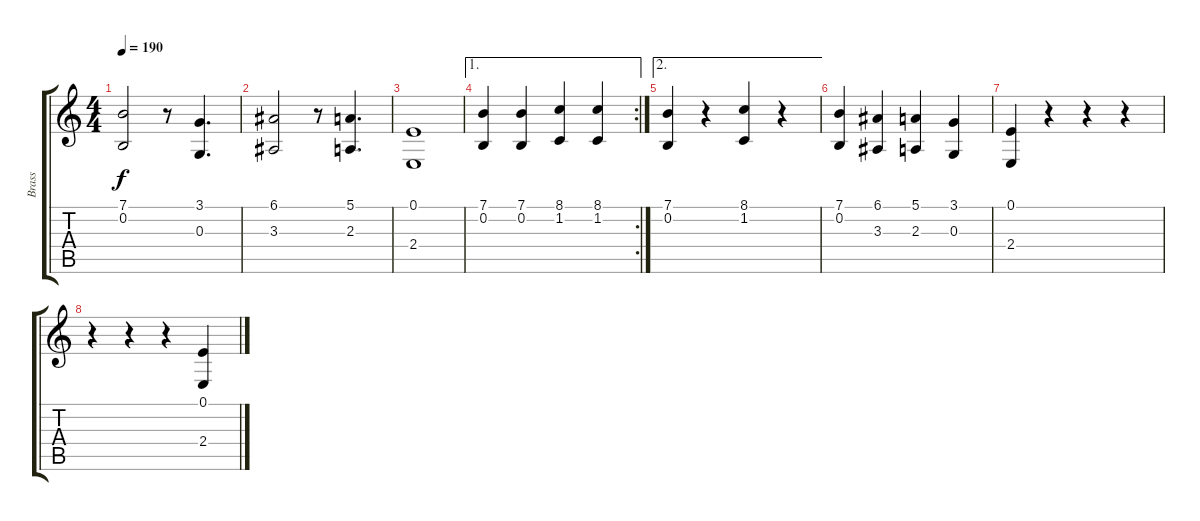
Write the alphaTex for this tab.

\track ("Brass" "Brass") {instrument brasssection}
\staff {score tabs}
\tuning (E4 B3 G3 D3 A2 E2) {hide}
\ts (4 4)
\tempo 190
\clef g2
\ks c
(7.1 0.2).2{dy f} r.8 (3.1 0.3).4{d} |
(6.1 3.3).2 r.8 (5.1 2.3).4{d} |
(0.1 2.4).1 |
\ae 1
\rc 2
(7.1 0.2).4 (7.1 0.2).4 (8.1 1.2).4 (8.1 1.2).4 |
\ae 2
(7.1 0.2).4 r.4 (8.1 1.2).4 r.4 |
(7.1 0.2).4 (6.1 3.3).4 (5.1 2.3).4 (3.1 0.3).4 |
(0.1 2.4).4 r.4 r.4 r.4 |
r.4 r.4 r.4 (0.1 2.4).4
